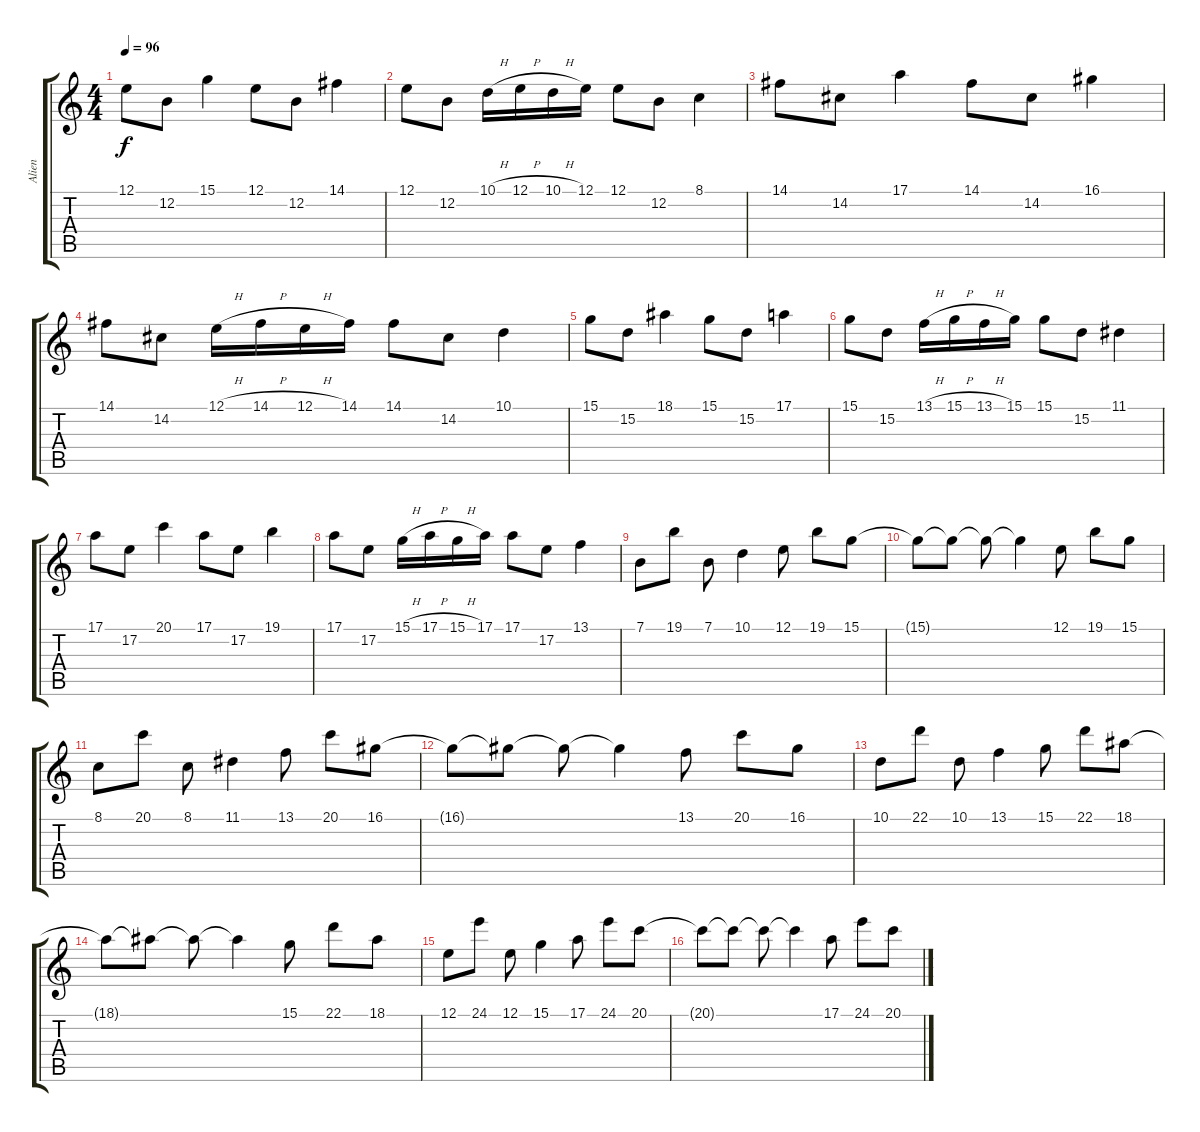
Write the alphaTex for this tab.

\track ("Alien" "Alien") {instrument fx8scifi}
\staff {score tabs}
\tuning (E4 B3 G3 D3 A2 E2) {hide}
\ts (4 4)
\tempo 96
\clef g2
\ks c
12.1.8{dy f} 12.2.8 15.1.4 12.1.8 12.2.8 14.1.4 |
12.1.8 12.2.8 10.1{h}.16 12.1{h}.16 10.1{h}.16 12.1.16 12.1.8 12.2.8 8.1.4 |
14.1.8 14.2.8 17.1.4 14.1.8 14.2.8 16.1.4 |
14.1.8 14.2.8 12.1{h}.16 14.1{h}.16 12.1{h}.16 14.1.16 14.1.8 14.2.8 10.1.4 |
15.1.8 15.2.8 18.1.4 15.1.8 15.2.8 17.1.4 |
15.1.8 15.2.8 13.1{h}.16 15.1{h}.16 13.1{h}.16 15.1.16 15.1.8 15.2.8 11.1.4 |
17.1.8 17.2.8 20.1.4 17.1.8 17.2.8 19.1.4 |
17.1.8 17.2.8 15.1{h}.16 17.1{h}.16 15.1{h}.16 17.1.16 17.1.8 17.2.8 13.1.4 |
7.1.8 19.1.8 7.1.8 10.1.4 12.1.8 19.1.8 15.1.8 |
15.1{t}.8 15.1{t}.8 15.1{t}.8 15.1{t}.4 12.1.8 19.1.8 15.1.8 |
8.1.8 20.1.8 8.1.8 11.1.4 13.1.8 20.1.8 16.1.8 |
16.1{t}.8 16.1{t}.8 16.1{t}.8 16.1{t}.4 13.1.8 20.1.8 16.1.8 |
10.1.8 22.1.8 10.1.8 13.1.4 15.1.8 22.1.8 18.1.8 |
18.1{t}.8 18.1{t}.8 18.1{t}.8 18.1{t}.4 15.1.8 22.1.8 18.1.8 |
12.1.8 24.1.8 12.1.8 15.1.4 17.1.8 24.1.8 20.1.8 |
20.1{t}.8 20.1{t}.8 20.1{t}.8 20.1{t}.4 17.1.8 24.1.8 20.1.8
